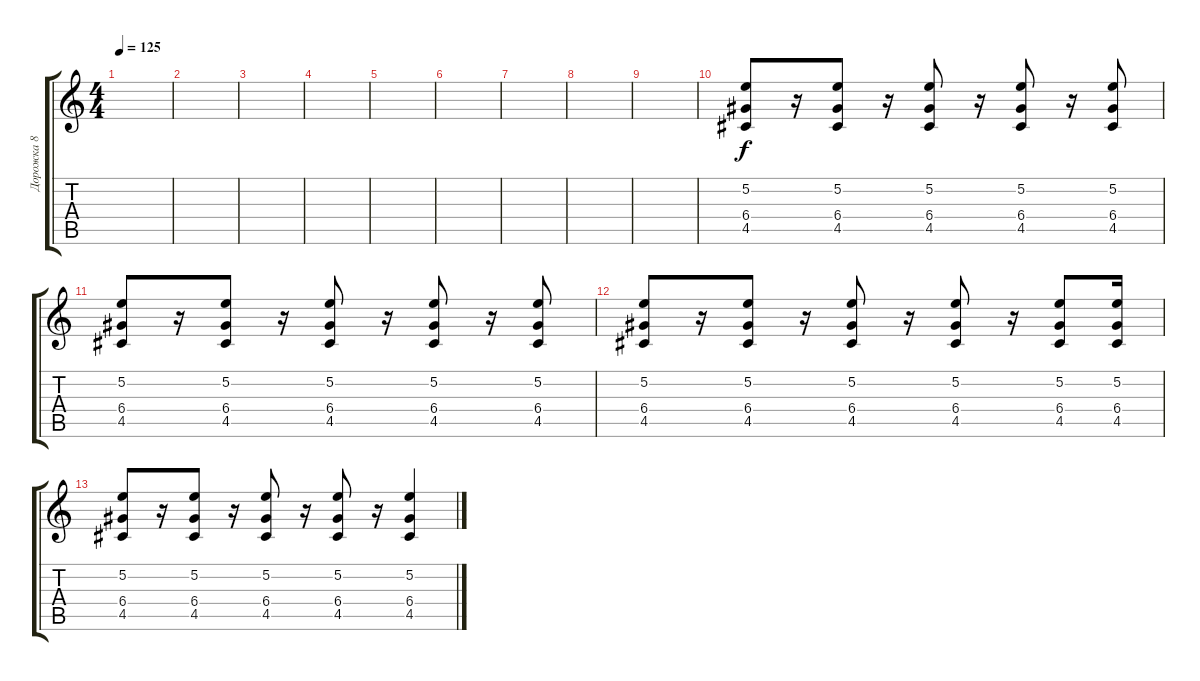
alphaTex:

\track ("Дорожка 8" "Дорожка 8") {instrument synthbass1}
\staff {score tabs}
\tuning (E4 B3 G3 D3 A2 E2) {hide}
\ts (4 4)
\tempo 125
\clef g2
\ks c
|
|
|
|
|
|
|
|
|
(5.2 6.4 4.5).8 r.16 (5.2 6.4 4.5).8 r.16 (5.2 6.4 4.5).8 r.16 (5.2 6.4 4.5).8 r.16 (5.2 6.4 4.5).8 |
(5.2 6.4 4.5).8 r.16 (5.2 6.4 4.5).8 r.16 (5.2 6.4 4.5).8 r.16 (5.2 6.4 4.5).8 r.16 (5.2 6.4 4.5).8 |
(5.2 6.4 4.5).8 r.16 (5.2 6.4 4.5).8 r.16 (5.2 6.4 4.5).8 r.16 (5.2 6.4 4.5).8 r.16 (5.2 6.4 4.5).8 (5.2 6.4 4.5).16 |
(5.2 6.4 4.5).8 r.16 (5.2 6.4 4.5).8 r.16 (5.2 6.4 4.5).8 r.16 (5.2 6.4 4.5).8 r.16 (5.2 6.4 4.5).4
